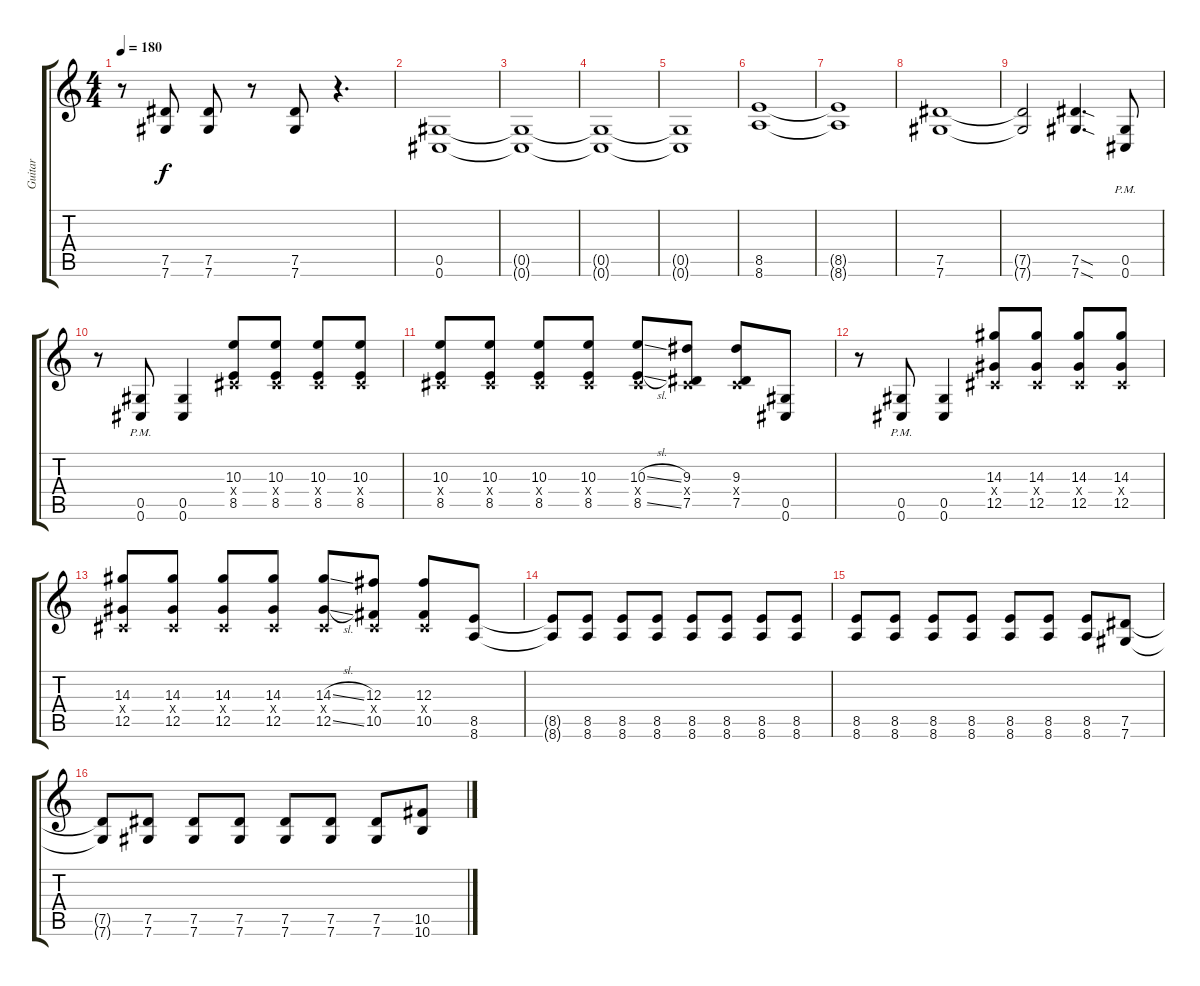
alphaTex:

\track ("Guitar" "Guitar") {instrument distortionguitar}
\staff {score tabs}
\tuning (Eb4 Bb3 Gb3 Db3 Ab2 Db2) {hide}
\ts (4 4)
\tempo 180
\clef g2
\ks c
r.8{dy f} (7.5 7.6).8 (7.5 7.6).8 r.8 (7.5 7.6).8 r.4{d} |
(0.5 0.6).1 |
(0.5{t} 0.6{t}).1 |
(0.5{t} 0.6{t}).1 |
(0.5{t} 0.6{t}).1 |
(8.5 8.6).1 |
(8.5{t} 8.6{t}).1 |
(7.5 7.6).1 |
(7.5{t} 7.6{t}).2 (7.5{sod} 7.6{sod}).4{d} (0.5{pm} 0.6{pm}).8 |
r.8 (0.5{pm} 0.6{pm}).8 (0.5 0.6).4 (10.3 0.4{x} 8.5).8 (10.3 0.4{x} 8.5).8 (10.3 0.4{x} 8.5).8 (10.3 0.4{x} 8.5).8 |
(10.3 0.4{x} 8.5).8 (10.3 0.4{x} 8.5).8 (10.3 0.4{x} 8.5).8 (10.3 0.4{x} 8.5).8 (10.3{sl} 0.4{x} 8.5{sl}).8 (9.3 0.4{x} 7.5).8 (9.3 0.4{x} 7.5).8 (0.5 0.6).8 |
r.8 (0.5{pm} 0.6{pm}).8 (0.5 0.6).4 (14.3 0.4{x} 12.5).8 (14.3 0.4{x} 12.5).8 (14.3 0.4{x} 12.5).8 (14.3 0.4{x} 12.5).8 |
(14.3 0.4{x} 12.5).8 (14.3 0.4{x} 12.5).8 (14.3 0.4{x} 12.5).8 (14.3 0.4{x} 12.5).8 (14.3{sl} 0.4{x} 12.5{sl}).8 (12.3 0.4{x} 10.5).8 (12.3 0.4{x} 10.5).8 (8.5 8.6).8 |
(8.5{t} 8.6{t}).8 (8.5 8.6).8 (8.5 8.6).8 (8.5 8.6).8 (8.5 8.6).8 (8.5 8.6).8 (8.5 8.6).8 (8.5 8.6).8 |
(8.5 8.6).8 (8.5 8.6).8 (8.5 8.6).8 (8.5 8.6).8 (8.5 8.6).8 (8.5 8.6).8 (8.5 8.6).8 (7.5 7.6).8 |
(7.5{t} 7.6{t}).8 (7.5 7.6).8 (7.5 7.6).8 (7.5 7.6).8 (7.5 7.6).8 (7.5 7.6).8 (7.5 7.6).8 (10.5 10.6).8
